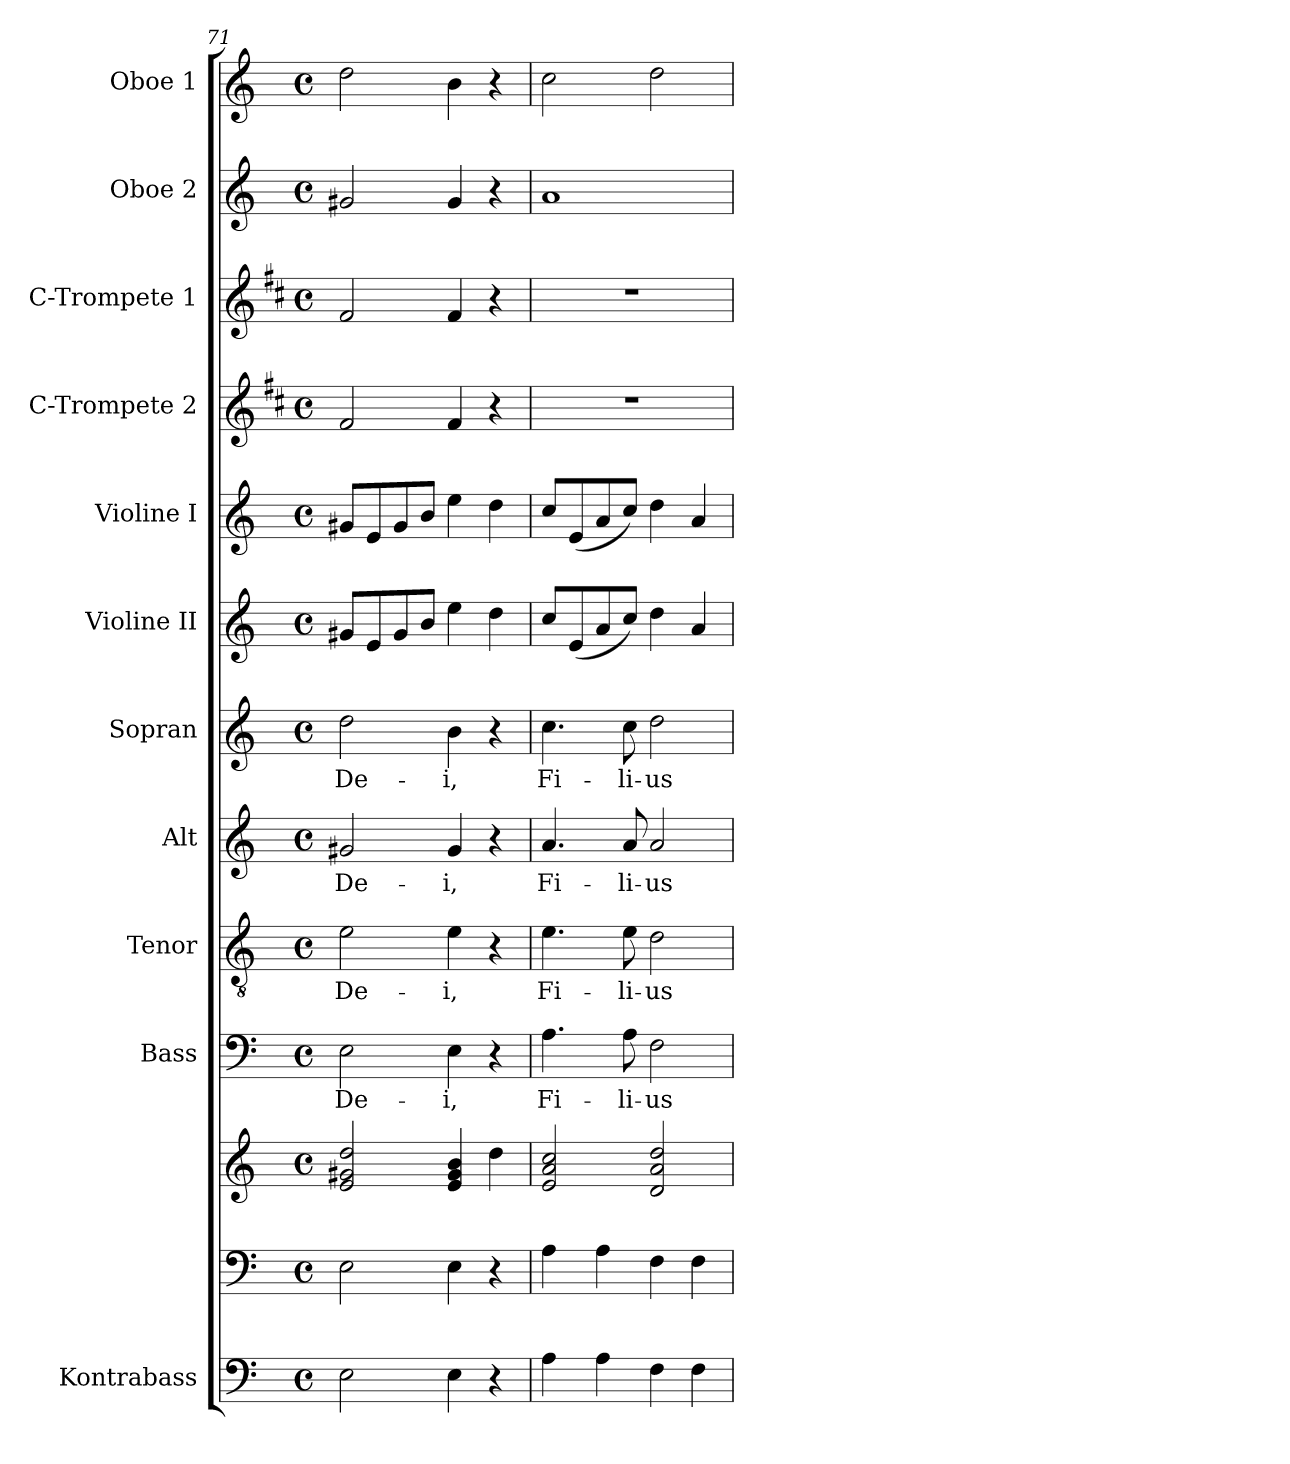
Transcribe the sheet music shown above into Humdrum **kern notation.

**kern	**kern	**kern	**kern	**text	**kern	**text	**kern	**text	**kern	**text	**kern	**kern	**kern	**kern	**kern	**kern
*part12	*part11	*part11	*part10	*part10	*part9	*part9	*part8	*part8	*part7	*part7	*part6	*part5	*part4	*part3	*part2	*part1
*staff13	*staff12	*staff11	*staff10	*staff10	*staff9	*staff9	*staff8	*staff8	*staff7	*staff7	*staff6	*staff5	*staff4	*staff3	*staff2	*staff1
*I"Kontrabass	*	*	*I"Bass	*	*I"Tenor	*	*I"Alt	*	*I"Sopran	*	*I"Violine II	*I"Violine I	*I"C-Trompete 2	*I"C-Trompete 1	*I"Oboe 2	*I"Oboe 1
*I'Kb.	*	*	*I'B.	*	*I'T.	*	*I'A.	*	*I'S.	*	*I'Vl. II	*I'Vl. I	*I'C Trp. 2	*I'C Trp. 1	*I'Ob. 2	*I'Ob. 1
*clefF4	*clefF4	*clefG2	*clefF4	*	*clefGv2	*	*clefG2	*	*clefG2	*	*clefG2	*clefG2	*clefG2	*clefG2	*clefG2	*clefG2
*ITrd7c12	*	*	*	*	*	*	*	*	*	*	*	*	*ITrd1c2	*ITrd1c2	*	*
*k[]	*k[]	*k[]	*k[]	*	*k[]	*	*k[]	*	*k[]	*	*k[]	*k[]	*k[]	*k[]	*k[]	*k[]
*C:	*C:	*C:	*C:	*	*C:	*	*C:	*	*C:	*	*C:	*C:	*C:	*C:	*C:	*C:
*M4/4	*M4/4	*M4/4	*M4/4	*	*M4/4	*	*M4/4	*	*M4/4	*	*M4/4	*M4/4	*M4/4	*M4/4	*M4/4	*M4/4
*met(c)	*met(c)	*met(c)	*met(c)	*	*met(c)	*	*met(c)	*	*met(c)	*	*met(c)	*met(c)	*met(c)	*met(c)	*met(c)	*met(c)
=71	=71	=71	=71	=71	=71	=71	=71	=71	=71	=71	=71	=71	=71	=71	=71	=71
!	!	!	!	!LO:LY:b	!	!LO:LY:b	!	!LO:LY:b	!	!LO:LY:b	!	!	!	!	!	!
2EE\	2E\	2e/ 2g#X/ 2dd/	2E\	De-	2e\	De-	2g#X/	De-	2dd\	De-	8g#X/L	8g#X/L	2e/	2e/	2g#X/	2dd\
.	.	.	.	.	.	.	.	.	.	.	8e/	8e/	.	.	.	.
.	.	.	.	.	.	.	.	.	.	.	8g#/	8g#/	.	.	.	.
.	.	.	.	.	.	.	.	.	.	.	8b/J	8b/J	.	.	.	.
!	!	!	!	!LO:LY:b	!	!LO:LY:b	!	!LO:LY:b	!	!LO:LY:b	!	!	!	!	!	!
4EE\	4E\	4e/ 4g#/ 4b/	4E\	-i,	4e\	-i,	4g#/	-i,	4b\	-i,	4ee\	4ee\	4e/	4e/	4g#/	4b\
4r	4r	4dd\	4r	.	4r	.	4r	.	4r	.	4dd\	4dd\	4r	4r	4r	4r
=72	=72	=72	=72	=72	=72	=72	=72	=72	=72	=72	=72	=72	=72	=72	=72	=72
!	!	!	!	!LO:LY:b	!	!LO:LY:b	!	!LO:LY:b	!	!LO:LY:b	!	!	!	!	!	!
4AA\	4A\	2e/ 2a/ 2cc/	4.A\	Fi-	4.e\	Fi-	4.a/	Fi-	4.cc\	Fi-	8cc/L	8cc/L	1r	1r	1a	2cc\
.	.	.	.	.	.	.	.	.	.	.	(<8e/	(<8e/	.	.	.	.
4AA\	4A\	.	.	.	.	.	.	.	.	.	8a/	8a/	.	.	.	.
!	!	!	!	!LO:LY:b	!	!LO:LY:b	!	!LO:LY:b	!	!LO:LY:b	!	!	!	!	!	!
.	.	.	8A\	-li-	8e\	-li-	8a/	-li-	8cc\	-li-	8cc/J)	8cc/J)	.	.	.	.
!	!	!	!	!LO:LY:b	!	!LO:LY:b	!	!LO:LY:b	!	!LO:LY:b	!	!	!	!	!	!
4FF\	4F\	2d/ 2a/ 2dd/	2F\	-us	2d\	-us	2a/	-us	2dd\	-us	4dd\	4dd\	.	.	.	2dd\
4FF\	4F\	.	.	.	.	.	.	.	.	.	4a/	4a/	.	.	.	.
=	=	=	=	=	=	=	=	=	=	=	=	=	=	=	=	=
*-	*-	*-	*-	*-	*-	*-	*-	*-	*-	*-	*-	*-	*-	*-	*-	*-
